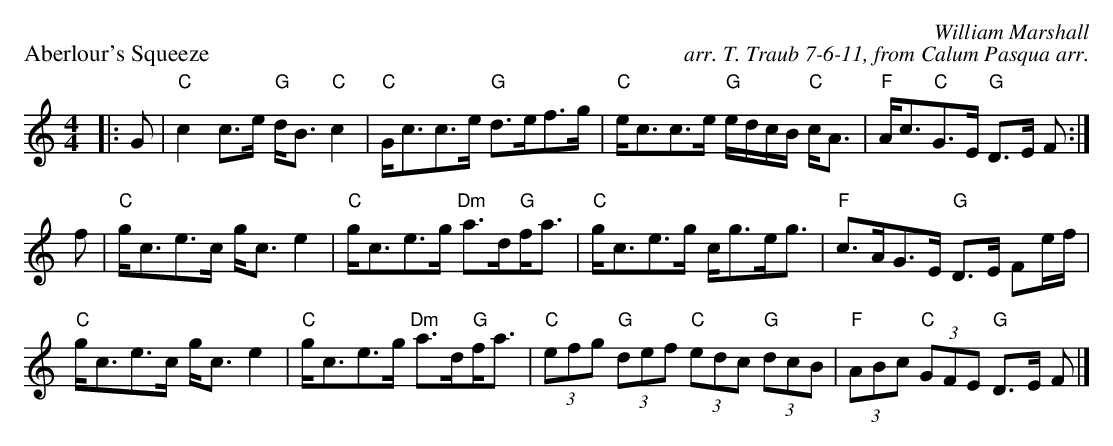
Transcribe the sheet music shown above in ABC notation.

X:1
P: Aberlour's Squeeze
C: William Marshall
C: arr. T. Traub 7-6-11, from Calum Pasqua arr.
M: 4/4
L: 1/8
K: C
|: G|"C"c2 c>e "G"d<B "C"c2|"C"G<cc>e "G"d>ef>g|"C"e<cc>e "G"e/d/c/B/ "C"c<A|"F"A<c"C"G>E "G"D>E F :|
f|"C"g<ce>c g<c e2|"C"g<ce>g "Dm"a>d!beambr1!"G"f<a|"C"g<ce>g c<ge<g|"F"c>AG>E "G"D>E Fe/f/|
"C"g<ce>c g<c e2|"C"g<ce>g "Dm"a>d!beambr1!"G"f<a|"C"(3efg "G"(3def "C"(3edc "G"(3dcB|"F"(3ABc "C"(3GFE "G"D>E F |]
